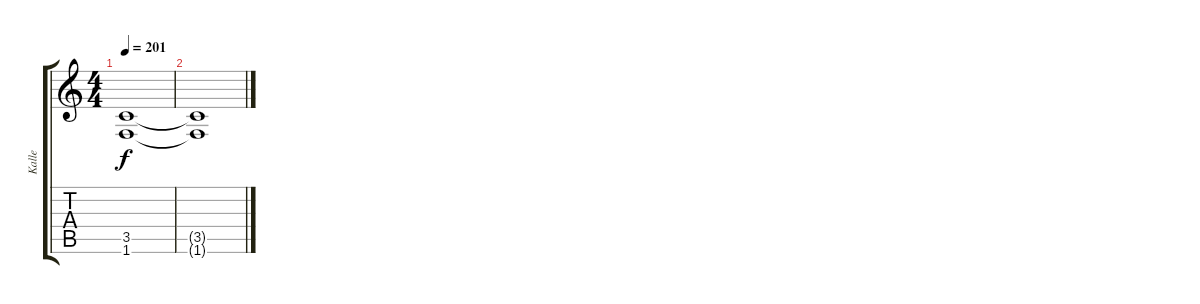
\track ("Kalle" "Kalle") {instrument distortionguitar}
\staff {score tabs}
\tuning (E4 B3 G3 D3 A2 E2) {hide}
\ts (4 4)
\tempo 201
\clef g2
\ks c
(3.5{t} 1.6{t}).1{dy f} |
(3.5{t} 1.6{t}).1
